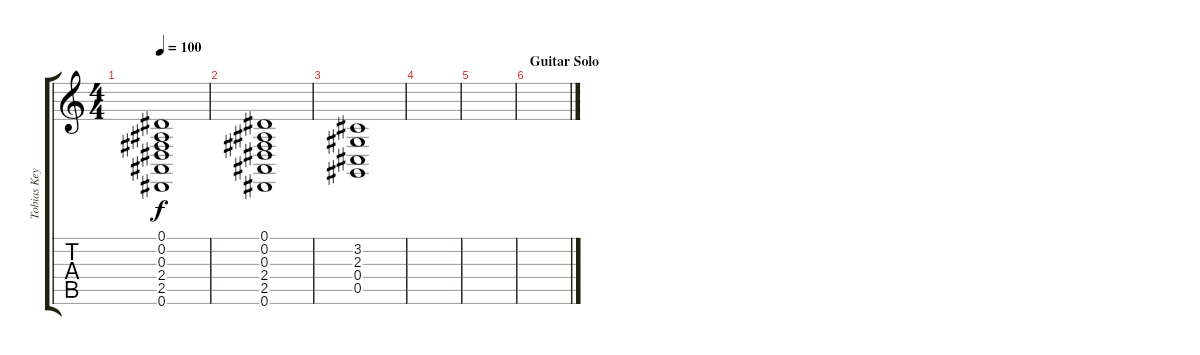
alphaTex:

\track ("Tobias Keyboards" "Tobias Key") {instrument choiraahs}
\staff {score tabs}
\tuning (Eb4 Bb3 Gb3 Db3 Ab2 Eb2) {hide}
\ts (4 4)
\tempo 100
\clef g2
\ks c
(0.1 0.2 0.3 2.4 2.5 0.6).1{dy f} |
(0.1 0.2 0.3 2.4 2.5 0.6).1 |
(3.2 2.3 0.4 0.5).1 |
|
|
\section ("" "Guitar Solo")
